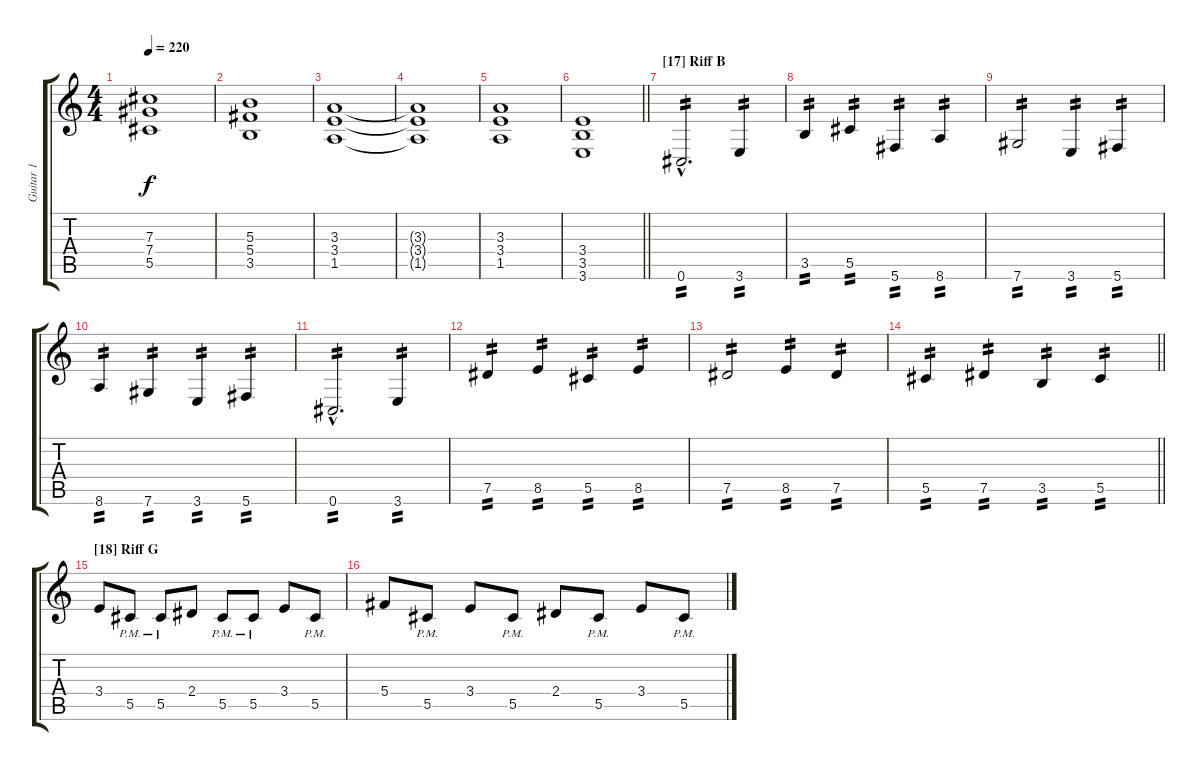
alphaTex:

\track ("Guitar 1" "Guitar 1") {instrument distortionguitar}
\staff {score tabs}
\tuning (Eb4 Bb3 Gb3 Db3 Ab2 Db2) {hide}
\ts (4 4)
\tempo 220
\clef g2
\ks c
(7.3 7.4 5.5).1{dy f} |
(5.3 5.4 3.5).1 |
(3.3 3.4 1.5).1 |
(3.3{t} 3.4{t} 1.5{t}).1 |
(3.3 3.4 1.5).1 |
\barLineRight lightlight
(3.4 3.5 3.6).1 |
\section ("" "[17] Riff B")
0.6{hac}.2{d tp 2} 3.6.4{tp 2} |
3.5.4{tp 2} 5.5.4{tp 2} 5.6.4{tp 2} 8.6.4{tp 2} |
7.6.2{tp 2} 3.6.4{tp 2} 5.6.4{tp 2} |
8.6.4{tp 2} 7.6.4{tp 2} 3.6.4{tp 2} 5.6.4{tp 2} |
0.6{hac}.2{d tp 2} 3.6.4{tp 2} |
7.5.4{tp 2} 8.5.4{tp 2} 5.5.4{tp 2} 8.5.4{tp 2} |
7.5.2{tp 2} 8.5.4{tp 2} 7.5.4{tp 2} |
\barLineRight lightlight
5.5.4{tp 2} 7.5.4{tp 2} 3.5.4{tp 2} 5.5.4{tp 2} |
\section ("" "[18] Riff G")
3.4.8 5.5{pm}.8 5.5{pm}.8 2.4.8 5.5{pm}.8 5.5{pm}.8 3.4.8 5.5{pm}.8 |
5.4.8 5.5{pm}.8 3.4.8 5.5{pm}.8 2.4.8 5.5{pm}.8 3.4.8 5.5{pm}.8
